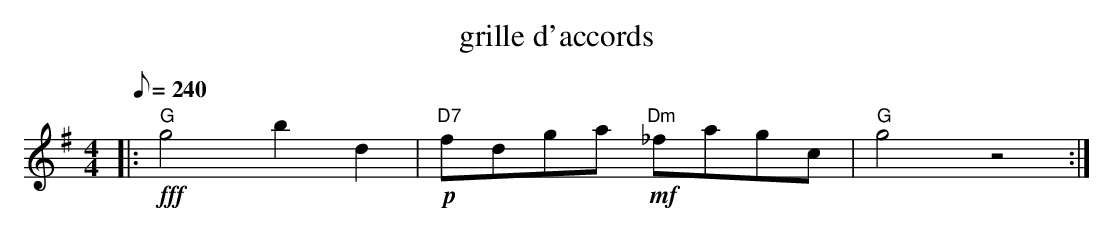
X:1
T:grille d'accords
M:4/4
L:1/8
Q:1/8=240
K:G %indication de la tonalité, ici sol majeur
|:!fff! "G" g4 b2d2 | !p! "D7" fdga !mf! "Dm" _fagc | "G" g4 z4 :|


